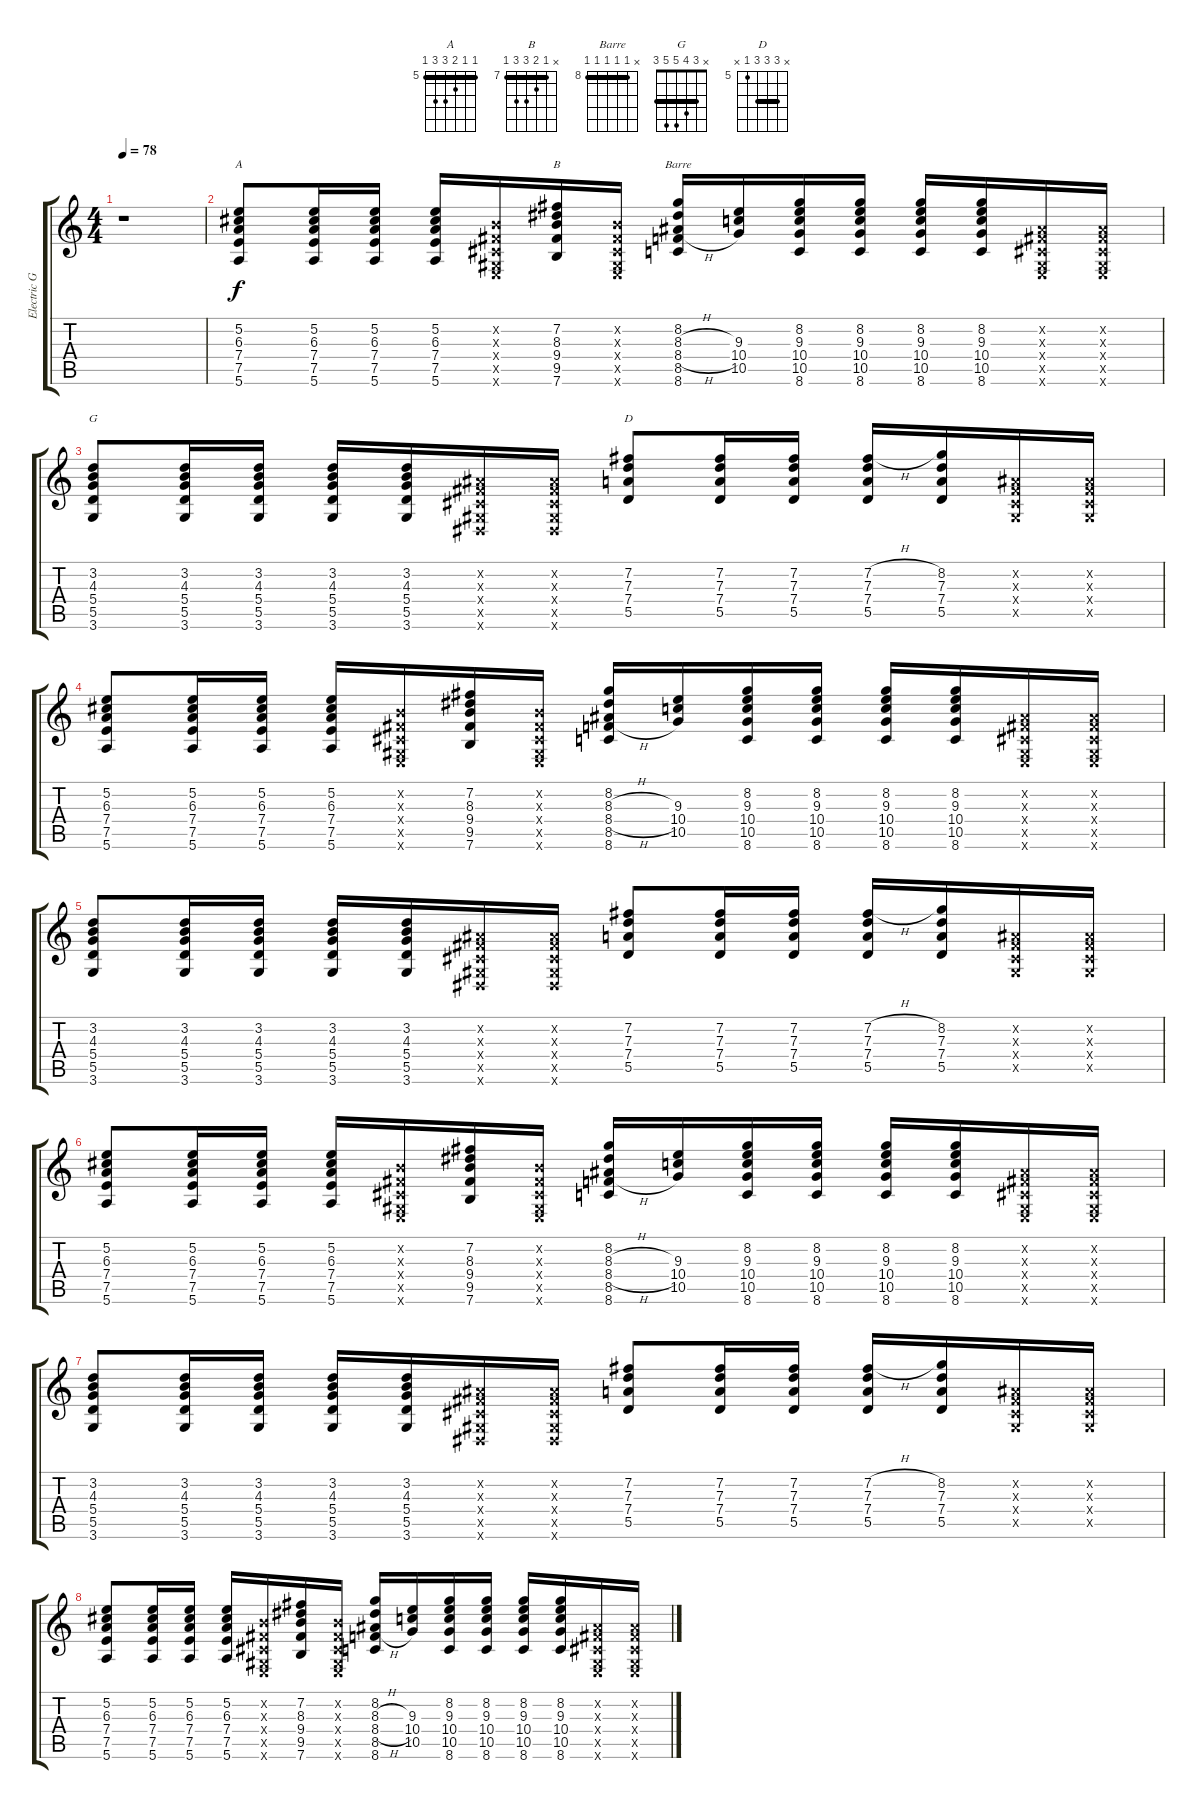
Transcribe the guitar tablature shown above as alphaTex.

\track ("Electric Guitar" "Electric G") {instrument overdrivenguitar}
\staff {score tabs}
\tuning (E4 B3 G3 D3 A2 E2) {hide}
\chord ("A" 5 5 6 7 7 5) {firstfret 5 barre 5}
\chord ("B" x 7 8 9 9 7) {firstfret 7 barre 7}
\chord ("Barre" x 8 8 8 8 8) {firstfret 8 barre 8}
\chord ("G" x 3 4 5 5 3) {barre 3}
\chord ("D" x 7 7 7 5 x) {firstfret 5 barre 7}
\ts (4 4)
\tempo 78
\clef g2
\ks c
r.1{dy f} |
(5.2 6.3 7.4 7.5 5.6).8{ch "A"} (5.2 6.3 7.4 7.5 5.6).16 (5.2 6.3 7.4 7.5 5.6).16 (5.2 6.3 7.4 7.5 5.6).16 (0.2{x} -1.3{x} -1.4{x} -1.5{x} 0.6{x}).16 (7.2 8.3 9.4 9.5 7.6).16{ch "B"} (0.2{x} -1.3{x} -1.4{x} -1.5{x} 0.6{x}).16 (8.2 8.3{h} 8.4{h} 8.5{h} 8.6).16{ch "Barre"} (9.3 10.4 10.5).16 (8.2 9.3 10.4 10.5 8.6).16 (8.2 9.3 10.4 10.5 8.6).16 (8.2 9.3 10.4 10.5 8.6).16 (8.2 9.3 10.4 10.5 8.6).16 (-1.2{x} -1.3{x} -1.4{x} -1.5{x} 0.6{x}).16 (-1.2{x} -1.3{x} -1.4{x} -1.5{x} 0.6{x}).16 |
(3.2 4.3 5.4 5.5 3.6).8{ch "G"} (3.2 4.3 5.4 5.5 3.6).16 (3.2 4.3 5.4 5.5 3.6).16 (3.2 4.3 5.4 5.5 3.6).16 (3.2 4.3 5.4 5.5 3.6).16 (-1.2{x} -1.3{x} -1.4{x} -1.5{x} -1.6{x}).16 (-1.2{x} -1.3{x} -1.4{x} -1.5{x} -1.6{x}).16 (7.2 7.3 7.4 5.5).8{ch "D"} (7.2 7.3 7.4 5.5).16 (7.2 7.3 7.4 5.5).16 (7.2{h} 7.3 7.4 5.5).16 (8.2 7.3 7.4 5.5).16 (-1.2{x} -1.3{x} -1.4{x} -1.5{x}).16 (-1.2{x} -1.3{x} -1.4{x} -1.5{x}).16 |
(5.2 6.3 7.4 7.5 5.6).8 (5.2 6.3 7.4 7.5 5.6).16 (5.2 6.3 7.4 7.5 5.6).16 (5.2 6.3 7.4 7.5 5.6).16 (0.2{x} -1.3{x} -1.4{x} -1.5{x} 0.6{x}).16 (7.2 8.3 9.4 9.5 7.6).16 (0.2{x} -1.3{x} -1.4{x} -1.5{x} 0.6{x}).16 (8.2 8.3{h} 8.4{h} 8.5{h} 8.6).16 (9.3 10.4 10.5).16 (8.2 9.3 10.4 10.5 8.6).16 (8.2 9.3 10.4 10.5 8.6).16 (8.2 9.3 10.4 10.5 8.6).16 (8.2 9.3 10.4 10.5 8.6).16 (-1.2{x} -1.3{x} -1.4{x} -1.5{x} 0.6{x}).16 (-1.2{x} -1.3{x} -1.4{x} -1.5{x} 0.6{x}).16 |
(3.2 4.3 5.4 5.5 3.6).8 (3.2 4.3 5.4 5.5 3.6).16 (3.2 4.3 5.4 5.5 3.6).16 (3.2 4.3 5.4 5.5 3.6).16 (3.2 4.3 5.4 5.5 3.6).16 (-1.2{x} -1.3{x} -1.4{x} -1.5{x} -1.6{x}).16 (-1.2{x} -1.3{x} -1.4{x} -1.5{x} -1.6{x}).16 (7.2 7.3 7.4 5.5).8 (7.2 7.3 7.4 5.5).16 (7.2 7.3 7.4 5.5).16 (7.2{h} 7.3 7.4 5.5).16 (8.2 7.3 7.4 5.5).16 (-1.2{x} -1.3{x} -1.4{x} -1.5{x}).16 (-1.2{x} -1.3{x} -1.4{x} -1.5{x}).16 |
(5.2 6.3 7.4 7.5 5.6).8 (5.2 6.3 7.4 7.5 5.6).16 (5.2 6.3 7.4 7.5 5.6).16 (5.2 6.3 7.4 7.5 5.6).16 (0.2{x} -1.3{x} -1.4{x} -1.5{x} 0.6{x}).16 (7.2 8.3 9.4 9.5 7.6).16 (0.2{x} -1.3{x} -1.4{x} -1.5{x} 0.6{x}).16 (8.2 8.3{h} 8.4{h} 8.5{h} 8.6).16 (9.3 10.4 10.5).16 (8.2 9.3 10.4 10.5 8.6).16 (8.2 9.3 10.4 10.5 8.6).16 (8.2 9.3 10.4 10.5 8.6).16 (8.2 9.3 10.4 10.5 8.6).16 (-1.2{x} -1.3{x} -1.4{x} -1.5{x} 0.6{x}).16 (-1.2{x} -1.3{x} -1.4{x} -1.5{x} 0.6{x}).16 |
(3.2 4.3 5.4 5.5 3.6).8 (3.2 4.3 5.4 5.5 3.6).16 (3.2 4.3 5.4 5.5 3.6).16 (3.2 4.3 5.4 5.5 3.6).16 (3.2 4.3 5.4 5.5 3.6).16 (-1.2{x} -1.3{x} -1.4{x} -1.5{x} -1.6{x}).16 (-1.2{x} -1.3{x} -1.4{x} -1.5{x} -1.6{x}).16 (7.2 7.3 7.4 5.5).8 (7.2 7.3 7.4 5.5).16 (7.2 7.3 7.4 5.5).16 (7.2{h} 7.3 7.4 5.5).16 (8.2 7.3 7.4 5.5).16 (-1.2{x} -1.3{x} -1.4{x} -1.5{x}).16 (-1.2{x} -1.3{x} -1.4{x} -1.5{x}).16 |
(5.2 6.3 7.4 7.5 5.6).8 (5.2 6.3 7.4 7.5 5.6).16 (5.2 6.3 7.4 7.5 5.6).16 (5.2 6.3 7.4 7.5 5.6).16 (0.2{x} -1.3{x} -1.4{x} -1.5{x} 0.6{x}).16 (7.2 8.3 9.4 9.5 7.6).16 (0.2{x} -1.3{x} -1.4{x} -1.5{x} 0.6{x}).16 (8.2 8.3{h} 8.4{h} 8.5{h} 8.6).16 (9.3 10.4 10.5).16 (8.2 9.3 10.4 10.5 8.6).16 (8.2 9.3 10.4 10.5 8.6).16 (8.2 9.3 10.4 10.5 8.6).16 (8.2 9.3 10.4 10.5 8.6).16 (-1.2{x} -1.3{x} -1.4{x} -1.5{x} 0.6{x}).16 (-1.2{x} -1.3{x} -1.4{x} -1.5{x} 0.6{x}).16
